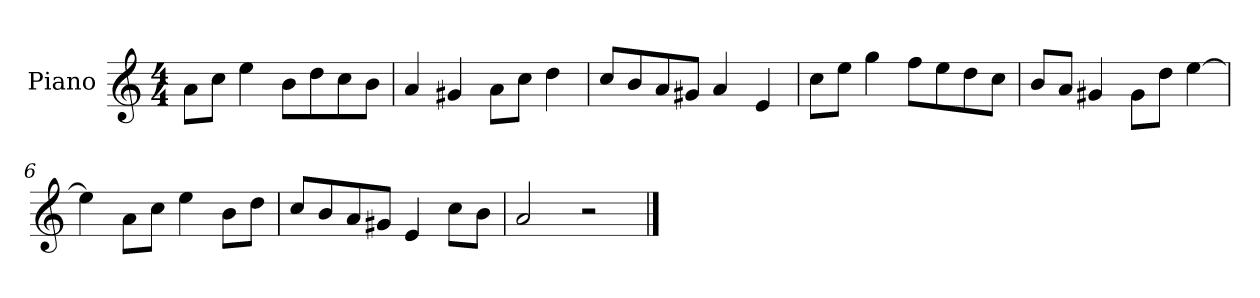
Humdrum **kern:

**kern
*part1
*staff1
*I"Piano
*I'P-no
*clefG2
*k[]
*M4/4
*MM90
=1
8a\L
8cc\J
4ee\
8b\L
8dd\
8cc\
8b\J
=2
4a/
4g#X/
8a\L
8cc\J
4dd\
=3
8cc/L
8b/
8a/
8g#X/J
4a/
4e/
=4
8cc\L
8ee\J
4gg\
8ff\L
8ee\
8dd\
8cc\J
=5
8b/L
8a/J
4g#X/
8g#\L
8dd\J
[4ee\
=6
4ee\]
8a\L
8cc\J
4ee\
8b\L
8dd\J
!!LO:LB:g=z
=7
8cc/L
8b/
8a/
8g#X/J
4e/
8cc\L
8b\J
=8
2a/
2r
==
*-
